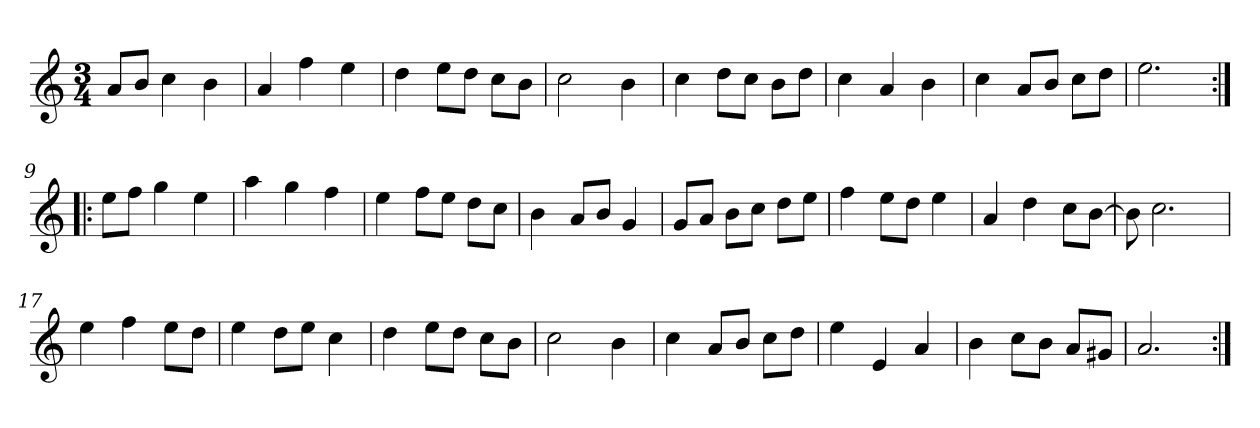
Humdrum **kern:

**kern
*part1
*staff1
*clefG2
*k[]
*a:
*M3/4
*MM120
=1
8a/L
8b/J
4cc
4b
=2
4a
4ff
4ee
=3
4dd
8ee\L
8dd\J
8cc\L
8b\J
=4
2cc
4b
=5
4cc
8dd\L
8cc\J
8b\L
8dd\J
=6
4cc
4a
4b
=7
4cc
8a/L
8b/J
8cc\L
8dd\J
=8
2.ee
=9:|!|:
8ee\L
8ff\J
4gg
4ee
=10
4aa
4gg
4ff
=11
4ee
8ff\L
8ee\J
8dd\L
8cc\J
=12
4b
8a/L
8b/J
4g
=13
8g/L
8a/J
8b\L
8cc\J
8dd\L
8ee\J
=14
4ff
8ee\L
8dd\J
4ee
=15
4a
4dd
8cc\L
[8b\J
=16
8b]
2.cc
=17
4ee
4ff
8ee\L
8dd\J
=18
4ee
8dd\L
8ee\J
4cc
=19
4dd
8ee\L
8dd\J
8cc\L
8b\J
=20
2cc
4b
=21
4cc
8a/L
8b/J
8cc\L
8dd\J
=22
4ee
4e
4a
=23
4b
8cc\L
8b\J
8a/L
8g#X/J
=24
2.a
=:|!
*-
